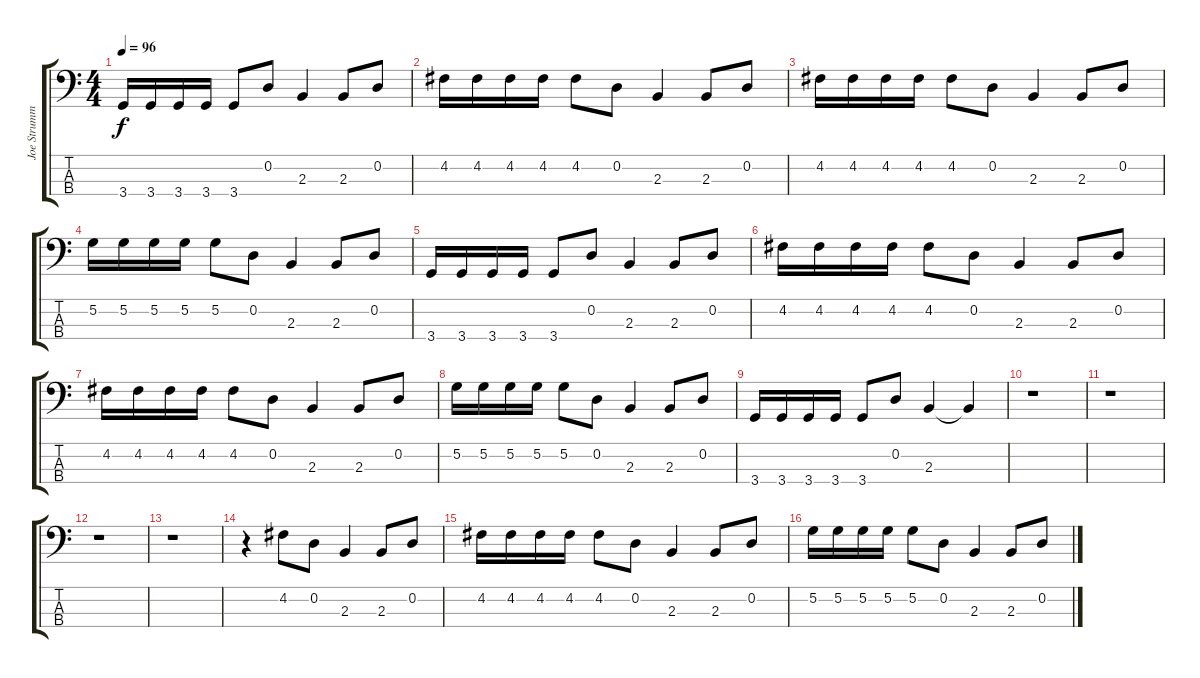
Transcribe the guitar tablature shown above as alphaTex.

\track ("Joe Strummer (bass)" "Joe Strumm") {instrument electricbassfinger}
\staff {score tabs}
\tuning (G2 D2 A1 E1) {hide}
\ts (4 4)
\tempo 96
\clef f4
\ks c
3.4.16{dy f} 3.4.16 3.4.16 3.4.16 3.4.8 0.2.8 2.3.4 2.3.8 0.2.8 |
4.2.16 4.2.16 4.2.16 4.2.16 4.2.8 0.2.8 2.3.4 2.3.8 0.2.8 |
4.2.16 4.2.16 4.2.16 4.2.16 4.2.8 0.2.8 2.3.4 2.3.8 0.2.8 |
5.2.16 5.2.16 5.2.16 5.2.16 5.2.8 0.2.8 2.3.4 2.3.8 0.2.8 |
3.4.16 3.4.16 3.4.16 3.4.16 3.4.8 0.2.8 2.3.4 2.3.8 0.2.8 |
4.2.16 4.2.16 4.2.16 4.2.16 4.2.8 0.2.8 2.3.4 2.3.8 0.2.8 |
4.2.16 4.2.16 4.2.16 4.2.16 4.2.8 0.2.8 2.3.4 2.3.8 0.2.8 |
5.2.16 5.2.16 5.2.16 5.2.16 5.2.8 0.2.8 2.3.4 2.3.8 0.2.8 |
3.4.16 3.4.16 3.4.16 3.4.16 3.4.8 0.2.8 2.3.4 2.3{t}.4 |
r.1 |
r.1 |
r.1 |
r.1 |
r.4 4.2.8 0.2.8 2.3.4 2.3.8 0.2.8 |
4.2.16 4.2.16 4.2.16 4.2.16 4.2.8 0.2.8 2.3.4 2.3.8 0.2.8 |
5.2.16 5.2.16 5.2.16 5.2.16 5.2.8 0.2.8 2.3.4 2.3.8 0.2.8
